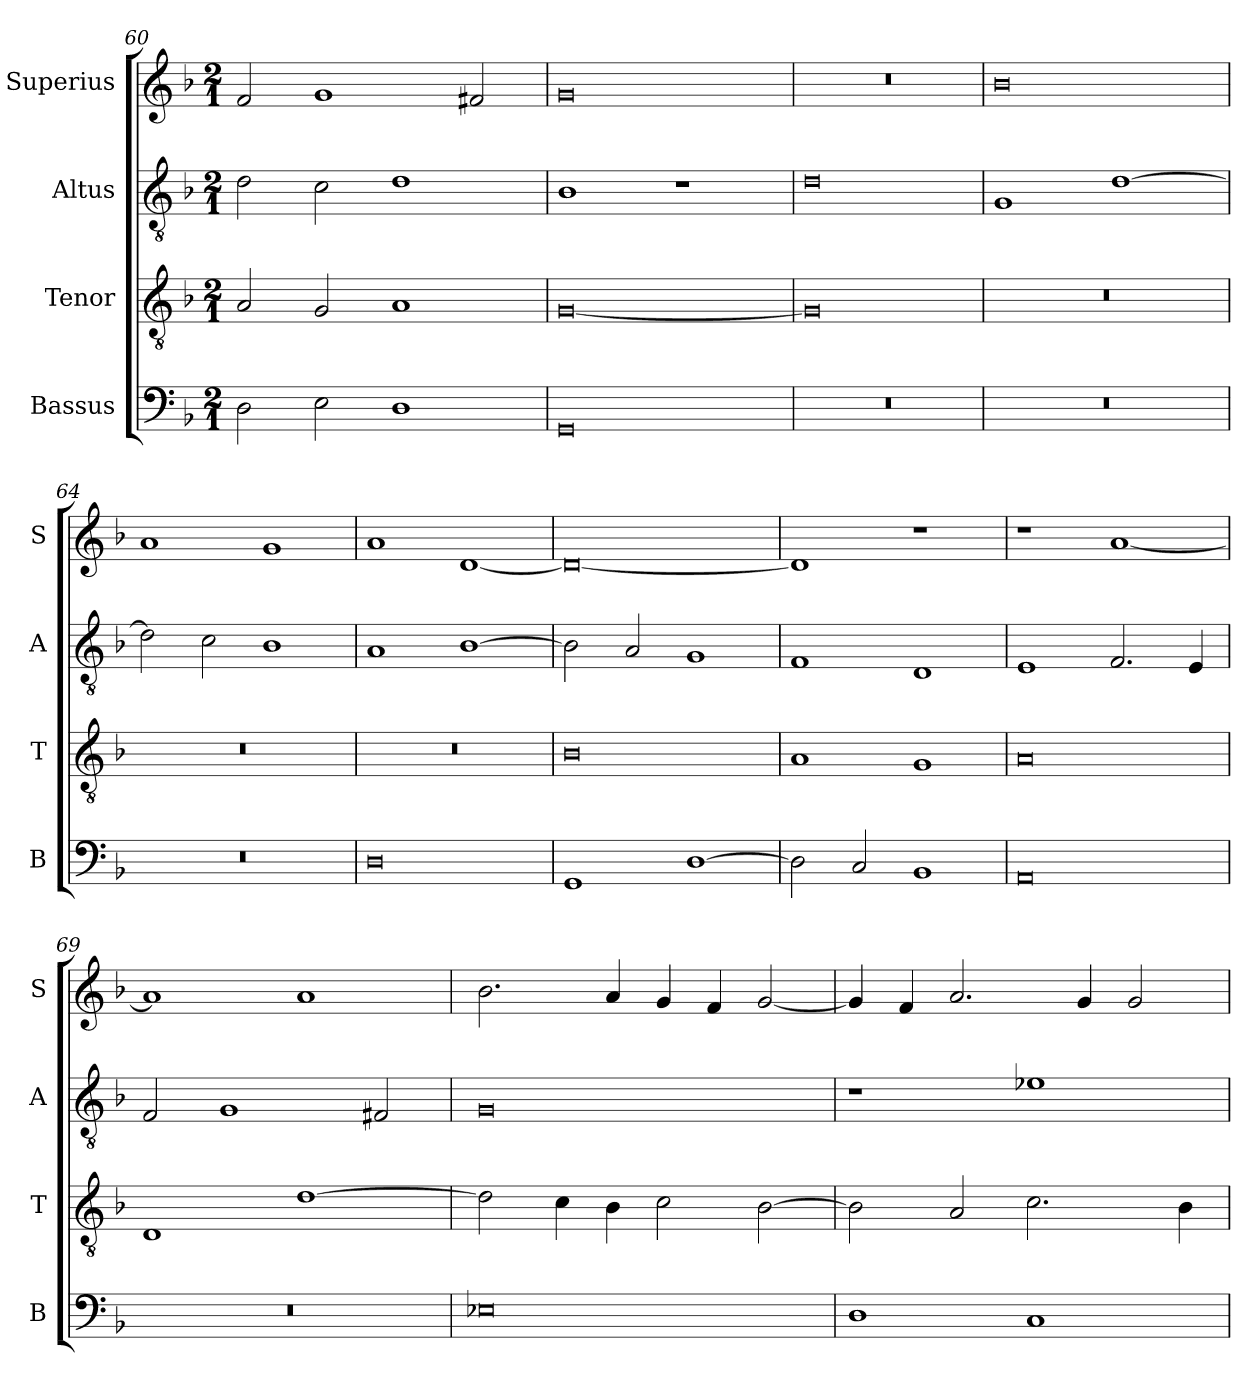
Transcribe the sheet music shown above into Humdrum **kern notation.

**kern	**kern	**kern	**kern
*part4	*part3	*part2	*part1
*staff4	*staff3	*staff2	*staff1
*I"Bassus	*I"Tenor	*I"Altus	*I"Superius
*I'B	*I'T	*I'A	*I'S
*clefF4	*clefGv2	*clefGv2	*clefG2
*k[b-]	*k[b-]	*k[b-]	*k[b-]
*F:	*F:	*F:	*F:
*M2/1	*M2/1	*M2/1	*M2/1
=60	=60	=60	=60
2D	2A	2d	2f
2E	2G	2c	1g
1D	1A	1d	.
.	.	.	2f#X
=61	=61	=61	=61
0GG	[0G	1B-	0g
.	.	1r	.
=62	=62	=62	=62
0r	0G]	0d	0r
=63	=63	=63	=63
0r	0r	1G	0b-
.	.	[1d	.
=64	=64	=64	=64
0r	0r	2d]	1a
.	.	2c	.
.	.	1B-	1g
=65	=65	=65	=65
0D	0r	1A	1a
.	.	[1B-	[1d
=66	=66	=66	=66
1GG	0B-	2B-]	0d_
.	.	2A	.
[1D	.	1G	.
=67	=67	=67	=67
2D]	1A	1F	1d]
2C	.	.	.
1BB-	1G	1D	1r
=68	=68	=68	=68
0AA	0A	1E	1r
.	.	2.F	[1a
.	.	4E	.
=69	=69	=69	=69
0r	1D	2F	1a]
.	.	1G	.
.	[1d	.	1a
.	.	2F#X	.
=70	=70	=70	=70
0E-X	2d]	0G	2.b-
.	4c	.	.
.	4B-	.	4a
.	2c	.	4g
.	.	.	4f
.	[2B-	.	[2g
=71	=71	=71	=71
1D	2B-]	1r	4g]
.	.	.	4f
.	2A	.	2.a
1C	2.c	1e-X	.
.	.	.	4g
.	.	.	2g
.	4B-	.	.
=	=	=	=
*-	*-	*-	*-
